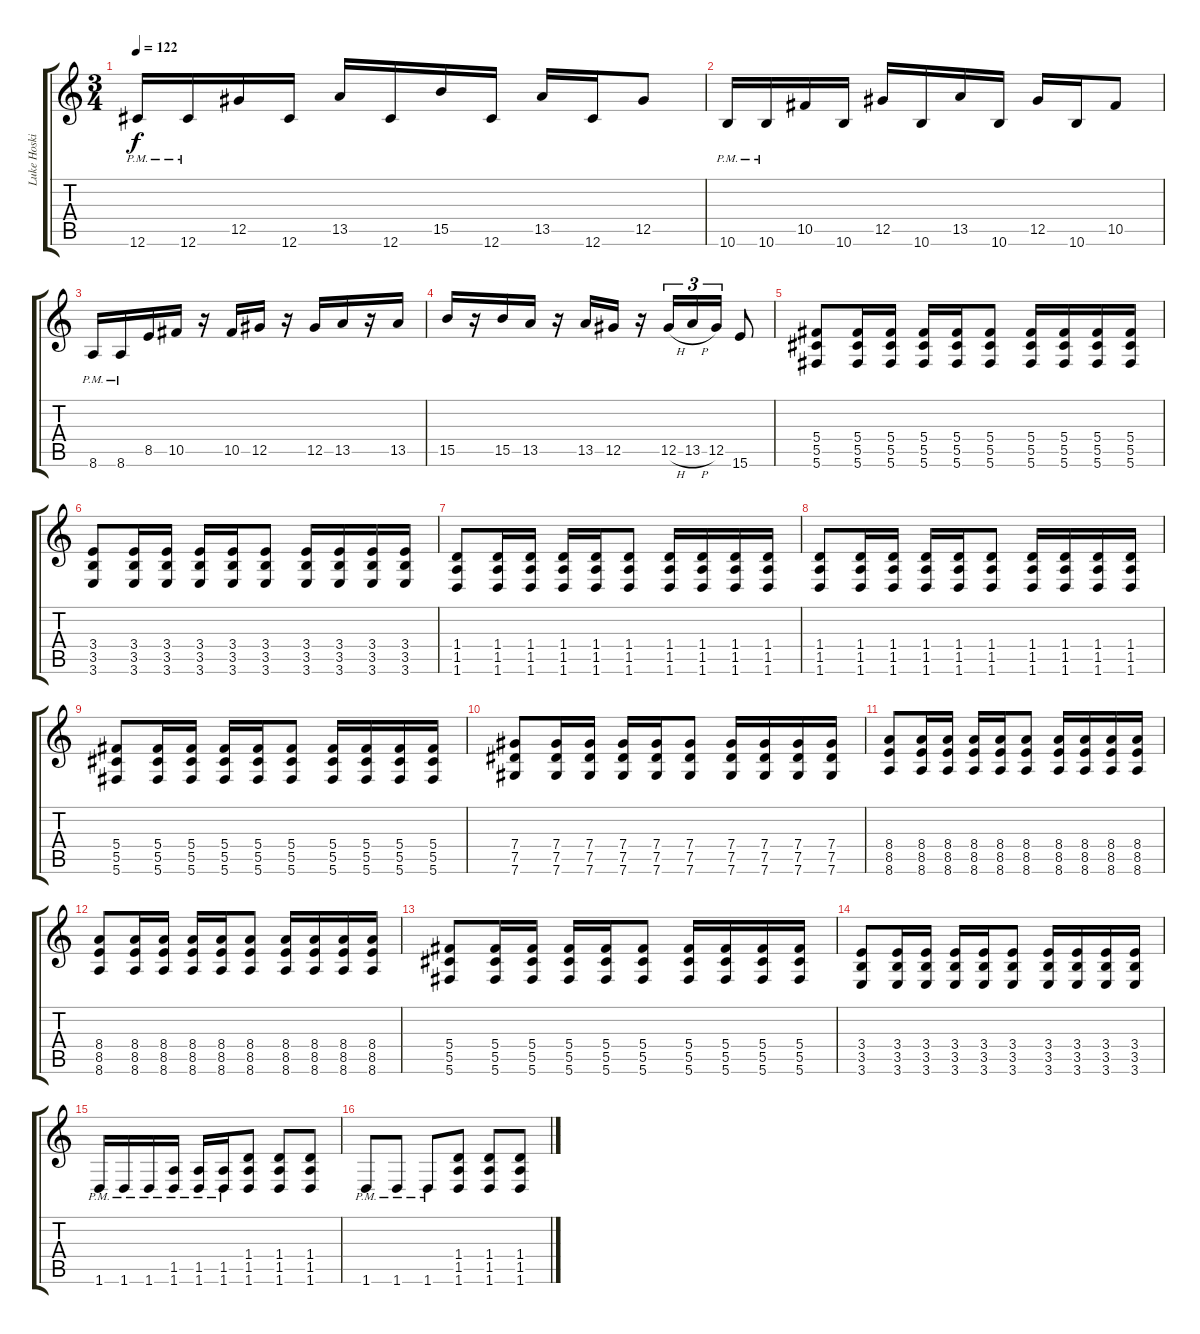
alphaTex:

\track ("Luke Hoskin" "Luke Hoski") {instrument overdrivenguitar}
\staff {score tabs}
\tuning (Eb4 Bb3 Gb3 Db3 Ab2 Db2) {hide}
\ts (3 4)
\tempo 122
\clef g2
\ks c
12.6{pm}.16{dy f} 12.6{pm}.16 12.5.16 12.6.16 13.5.16 12.6.16 15.5.16 12.6.16 13.5.16 12.6.16 12.5.8 |
10.6{pm}.16 10.6{pm}.16 10.5.16 10.6.16 12.5.16 10.6.16 13.5.16 10.6.16 12.5.16 10.6.16 10.5.8 |
8.6{pm}.16 8.6{pm}.16 8.5.16 10.5.16 r.16 10.5.16 12.5.16 r.16 12.5.16 13.5.16 r.16 13.5.16 |
15.5.16 r.16 15.5.16 13.5.16 r.16 13.5.16 12.5.16 r.16 12.5{h}.16{tu (3 2)} 13.5{h}.16{tu (3 2)} 12.5.16{tu (3 2)} 15.6.8 |
(5.4 5.5 5.6).8 (5.4 5.5 5.6).16 (5.4 5.5 5.6).16 (5.4 5.5 5.6).16 (5.4 5.5 5.6).16 (5.4 5.5 5.6).8 (5.4 5.5 5.6).16 (5.4 5.5 5.6).16 (5.4 5.5 5.6).16 (5.4 5.5 5.6).16 |
(3.4 3.5 3.6).8 (3.4 3.5 3.6).16 (3.4 3.5 3.6).16 (3.4 3.5 3.6).16 (3.4 3.5 3.6).16 (3.4 3.5 3.6).8 (3.4 3.5 3.6).16 (3.4 3.5 3.6).16 (3.4 3.5 3.6).16 (3.4 3.5 3.6).16 |
(1.4 1.5 1.6).8 (1.4 1.5 1.6).16 (1.4 1.5 1.6).16 (1.4 1.5 1.6).16 (1.4 1.5 1.6).16 (1.4 1.5 1.6).8 (1.4 1.5 1.6).16 (1.4 1.5 1.6).16 (1.4 1.5 1.6).16 (1.4 1.5 1.6).16 |
(1.4 1.5 1.6).8 (1.4 1.5 1.6).16 (1.4 1.5 1.6).16 (1.4 1.5 1.6).16 (1.4 1.5 1.6).16 (1.4 1.5 1.6).8 (1.4 1.5 1.6).16 (1.4 1.5 1.6).16 (1.4 1.5 1.6).16 (1.4 1.5 1.6).16 |
(5.4 5.5 5.6).8 (5.4 5.5 5.6).16 (5.4 5.5 5.6).16 (5.4 5.5 5.6).16 (5.4 5.5 5.6).16 (5.4 5.5 5.6).8 (5.4 5.5 5.6).16 (5.4 5.5 5.6).16 (5.4 5.5 5.6).16 (5.4 5.5 5.6).16 |
(7.4 7.5 7.6).8 (7.4 7.5 7.6).16 (7.4 7.5 7.6).16 (7.4 7.5 7.6).16 (7.4 7.5 7.6).16 (7.4 7.5 7.6).8 (7.4 7.5 7.6).16 (7.4 7.5 7.6).16 (7.4 7.5 7.6).16 (7.4 7.5 7.6).16 |
(8.4 8.5 8.6).8 (8.4 8.5 8.6).16 (8.4 8.5 8.6).16 (8.4 8.5 8.6).16 (8.4 8.5 8.6).16 (8.4 8.5 8.6).8 (8.4 8.5 8.6).16 (8.4 8.5 8.6).16 (8.4 8.5 8.6).16 (8.4 8.5 8.6).16 |
(8.4 8.5 8.6).8 (8.4 8.5 8.6).16 (8.4 8.5 8.6).16 (8.4 8.5 8.6).16 (8.4 8.5 8.6).16 (8.4 8.5 8.6).8 (8.4 8.5 8.6).16 (8.4 8.5 8.6).16 (8.4 8.5 8.6).16 (8.4 8.5 8.6).16 |
(5.4 5.5 5.6).8 (5.4 5.5 5.6).16 (5.4 5.5 5.6).16 (5.4 5.5 5.6).16 (5.4 5.5 5.6).16 (5.4 5.5 5.6).8 (5.4 5.5 5.6).16 (5.4 5.5 5.6).16 (5.4 5.5 5.6).16 (5.4 5.5 5.6).16 |
(3.4 3.5 3.6).8 (3.4 3.5 3.6).16 (3.4 3.5 3.6).16 (3.4 3.5 3.6).16 (3.4 3.5 3.6).16 (3.4 3.5 3.6).8 (3.4 3.5 3.6).16 (3.4 3.5 3.6).16 (3.4 3.5 3.6).16 (3.4 3.5 3.6).16 |
1.6{pm}.16 1.6{pm}.16 1.6{pm}.16 (1.5{pm} 1.6{pm}).16 (1.5{pm} 1.6{pm}).16 (1.5{pm} 1.6{pm}).16 (1.4 1.5 1.6).8 (1.4 1.5 1.6).8 (1.4 1.5 1.6).8 |
1.6{pm}.8 1.6{pm}.8 1.6{pm}.8 (1.4 1.5 1.6).8 (1.4 1.5 1.6).8 (1.4 1.5 1.6).8
